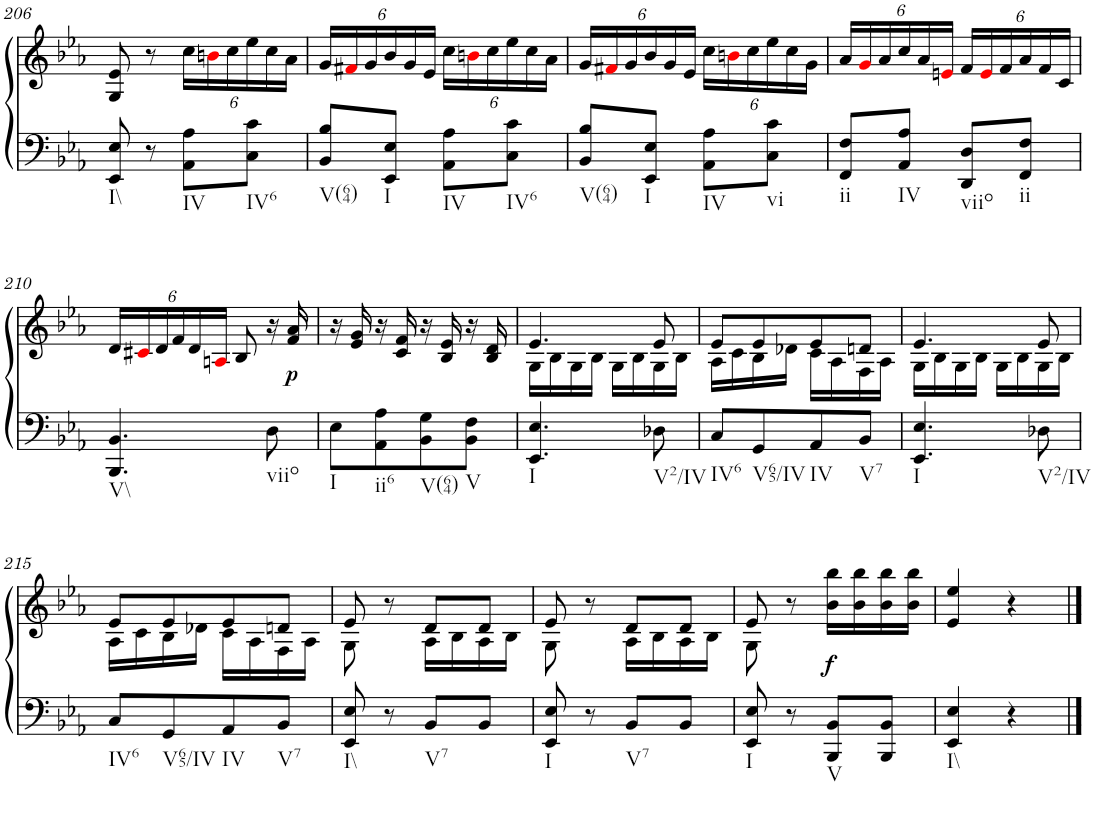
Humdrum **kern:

**kern	**kern	**dynam
*part1	*part1	*part1
*staff2	*staff1	*staff1/2
*I"Piano	*	*
*I'Pno.	*	*
!!LO:PB:g=z
*clefF4	*clefG2	*
*k[b-e-a-]	*k[b-e-a-]	*
*M2/4	*M2/4	*
=206	=206	=206
*	*^	*
!LO:TX:b:t=I\\	!	!	!
8EE-/ 8E-/	8G/ 8e-/	4ryy	.
8r	8r	.	.
*	*Xbrackettup	*	*
!LO:TX:b:t=IV	!	!	!
8AA-\ 8A-\L	24cc\LL	4ryy	.
.	24bni\	.	.
.	24cc\	.	.
!LO:TX:b:t=IV6	!	!	!
8C\ 8c\J	24ee-\	.	.
.	24cc\	.	.
.	24a-\JJ	.	.
*	*v	*v	*
=207	=207	=207
!LO:TX:b:t=V(64)	!	!
8BB-/ 8B-/L	24g/LL	.
.	24f#Xi/	.
.	24g/	.
!LO:TX:b:t=I	!	!
8EE-/ 8E-/J	24b-/	.
.	24g/	.
.	24e-/JJ	.
!LO:TX:b:t=IV	!	!
8AA-\ 8A-\L	24cc\LL	.
.	24bni\	.
.	24cc\	.
!LO:TX:b:t=IV6	!	!
8C\ 8c\J	24ee-\	.
.	24cc\	.
.	24a-\JJ	.
=208	=208	=208
!LO:TX:b:t=V(64)	!	!
8BB-/ 8B-/L	24g/LL	.
.	24f#Xi/	.
.	24g/	.
!LO:TX:b:t=I	!	!
8EE-/ 8E-/J	24b-/	.
.	24g/	.
.	24e-/JJ	.
!LO:TX:b:t=IV	!	!
8AA-\ 8A-\L	24cc\LL	.
.	24bni\	.
.	24cc\	.
!LO:TX:b:t=vi	!	!
8C\ 8c\J	24ee-\	.
.	24cc\	.
.	24g\JJ	.
=209	=209	=209
!LO:TX:b:t=ii	!	!
8FF/ 8F/L	24a-/LL	.
.	24gi/	.
.	24a-/	.
!LO:TX:b:t=IV	!	!
8AA-/ 8A-/J	24cc/	.
.	24a-/	.
.	24eni/JJ	.
!LO:TX:b:t=viio	!	!
8DD/ 8D/L	24f/LL	.
.	24ei/	.
.	24f/	.
!LO:TX:b:t=ii	!	!
8FF/ 8F/J	24a-/	.
.	24f/	.
.	24c/JJ	.
!!LO:LB:g=z
=210	=210	=210
!LO:TX:b:t=V\\	!	!
4.BBB-/ 4.BB-/	24d/LL	.
.	24c#Xi/	.
.	24d/	.
.	24f/	.
.	24d/	.
.	24Ani/JJ	.
.	8B-/	.
!LO:TX:b:t=viio	!	!
8D\	16r	.
!	!	!LO:DY:b
.	16f/ 16a-/	p
=211	=211	=211
!LO:TX:b:t=I	!	!
8E-\L	16r	.
.	16e-/ 16g/	.
!LO:TX:b:t=ii6	!	!
8AA-\ 8A-\	16r	.
.	16c/ 16f/	.
!LO:TX:b:t=V(64)	!	!
8BB-\ 8G\	16r	.
.	16B-/ 16e-/	.
!LO:TX:b:t=V	!	!
8BB-\ 8F\J	16r	.
.	16B-/ 16d/	.
=212	=212	=212
*	*^	*
!LO:TX:b:t=I	!	!	!
4.EE-/ 4.E-/	4.e-/	16G\LL	.
.	.	16B-\	.
.	.	16G\	.
.	.	16B-\JJ	.
.	.	16G\LL	.
.	.	16B-\	.
!LO:TX:b:t=V2/IV	!	!	!
8D-X\	8e-/	16G\	.
.	.	16B-\JJ	.
=213	=213	=213	=213
!LO:TX:b:t=IV6	!	!	!
8C/L	8e-/L	16A-\LL	.
.	.	16c\	.
!LO:TX:b:t=V65/IV	!	!	!
8GG/	8e-/	16B-\	.
.	.	16d-X\JJ	.
!LO:TX:b:t=IV	!	!	!
8AA-/	8e-/	16c\LL	.
.	.	16A-\	.
!LO:TX:b:t=V7	!	!	!
8BB-/J	8dn/J	16F\	.
.	.	16A-\JJ	.
=214	=214	=214	=214
!LO:TX:b:t=I	!	!	!
4.EE-/ 4.E-/	4.e-/	16G\LL	.
.	.	16B-\	.
.	.	16G\	.
.	.	16B-\JJ	.
.	.	16G\LL	.
.	.	16B-\	.
!LO:TX:b:t=V2/IV	!	!	!
8D-X\	8e-/	16G\	.
.	.	16B-\JJ	.
!!LO:LB:g=z	!!
=215	=215	=215	=215
!LO:TX:b:t=IV6	!	!	!
8C/L	8e-/L	16A-\LL	.
.	.	16c\	.
!LO:TX:b:t=V65/IV	!	!	!
8GG/	8e-/	16B-\	.
.	.	16d-X\JJ	.
!LO:TX:b:t=IV	!	!	!
8AA-/	8e-/	16c\LL	.
.	.	16A-\	.
!LO:TX:b:t=V7	!	!	!
8BB-/J	8dn/J	16F\	.
.	.	16A-\JJ	.
=216	=216	=216	=216
!LO:TX:b:t=I\\	!	!	!
8EE-/ 8E-/	8e-/	8G\	.
8r	8r	8ryy	.
!LO:TX:b:t=V7	!	!	!
8BB-/L	8d/L	16A-\LL	.
.	.	16B-\	.
8BB-/J	8d/J	16A-\	.
.	.	16B-\JJ	.
=217	=217	=217	=217
!LO:TX:b:t=I	!	!	!
8EE-/ 8E-/	8e-/	8G\	.
8r	8r	8ryy	.
!LO:TX:b:t=V7	!	!	!
8BB-/L	8d/L	16A-\LL	.
.	.	16B-\	.
8BB-/J	8d/J	16A-\	.
.	.	16B-\JJ	.
=218	=218	=218	=218
!LO:TX:b:t=I	!	!	!
8EE-/ 8E-/	8e-/	8G\	.
8r	8r	8ryy	.
!LO:TX:b:t=V	!	!	!
!	!	!	!LO:DY:b
8BBB-/ 8BB-/L	16b-\ 16bb-\LL	4ryy	f
.	16b-\ 16bb-\	.	.
8BBB-/ 8BB-/J	16b-\ 16bb-\	.	.
.	16b-\ 16bb-\JJ	.	.
*	*v	*v	*
=219	=219	=219
!LO:TX:b:t=I\\	!	!
4EE-/ 4E-/	4e-/ 4ee-/	.
4r	4r	.
==	==	==
*-	*-	*-
